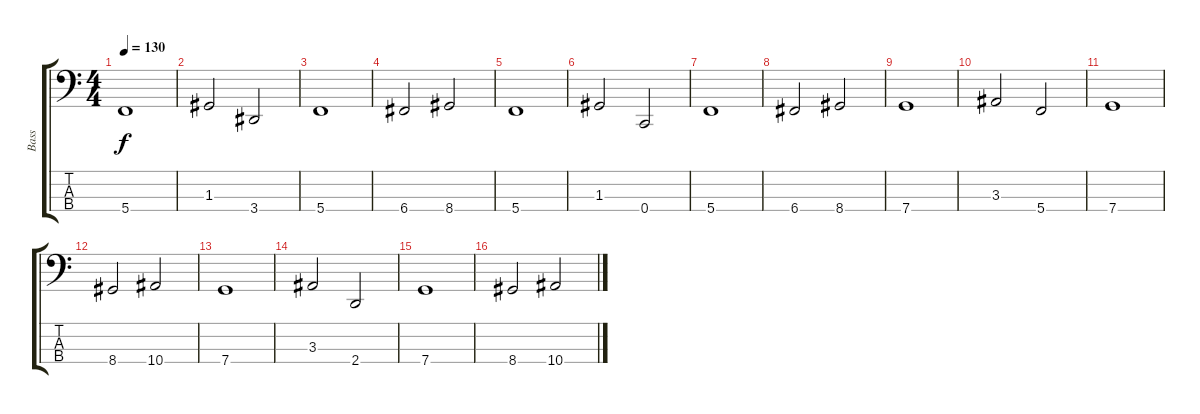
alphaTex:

\track ("Bass" "Bass") {instrument electricbasspick}
\staff {score tabs}
\tuning (F2 C2 G1 C1) {hide}
\ts (4 4)
\tempo 130
\clef f4
\ks c
5.4.1{dy f} |
1.3.2 3.4.2 |
5.4.1 |
6.4.2 8.4.2 |
5.4.1 |
1.3.2 0.4.2 |
5.4.1 |
6.4.2 8.4.2 |
7.4.1 |
3.3.2 5.4.2 |
7.4.1 |
8.4.2 10.4.2 |
7.4.1 |
3.3.2 2.4.2 |
7.4.1 |
8.4.2 10.4.2
